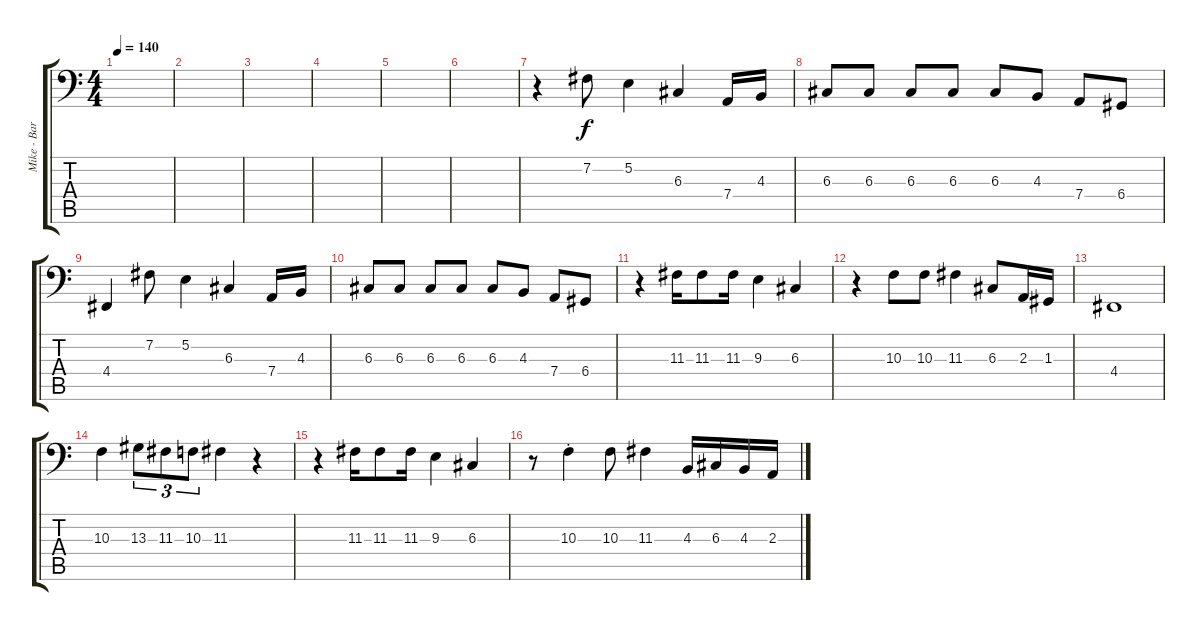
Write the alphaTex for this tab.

\track ("Mike - Bari" "Mike - Bar") {instrument baritonesax}
\staff {score tabs}
\tuning (E3 B2 G2 D2 A1 E1) {hide}
\ts (4 4)
\tempo 140
\clef f4
\ks c
|
|
|
|
|
|
r.4 7.2.8 5.2.4 6.3.4 7.4.16 4.3.16 |
6.3.8 6.3.8 6.3.8 6.3.8 6.3.8 4.3.8 7.4.8 6.4.8 |
4.4.4 7.2.8 5.2.4 6.3.4 7.4.16 4.3.16 |
6.3.8 6.3.8 6.3.8 6.3.8 6.3.8 4.3.8 7.4.8 6.4.8 |
r.4 11.3.16 11.3.8 11.3.16 9.3.4 6.3.4 |
r.4 10.3.8 10.3.8 11.3.4 6.3.8 2.3.16 1.3.16 |
4.4.1 |
10.3.4 13.3.8{tu (3 2)} 11.3.8{tu (3 2)} 10.3.8{tu (3 2)} 11.3.4 r.4 |
r.4 11.3.16 11.3.8 11.3.16 9.3.4 6.3.4 |
r.8 10.3{st}.4 10.3.8 11.3.4 4.3.16 6.3.16 4.3.16 2.3.16
